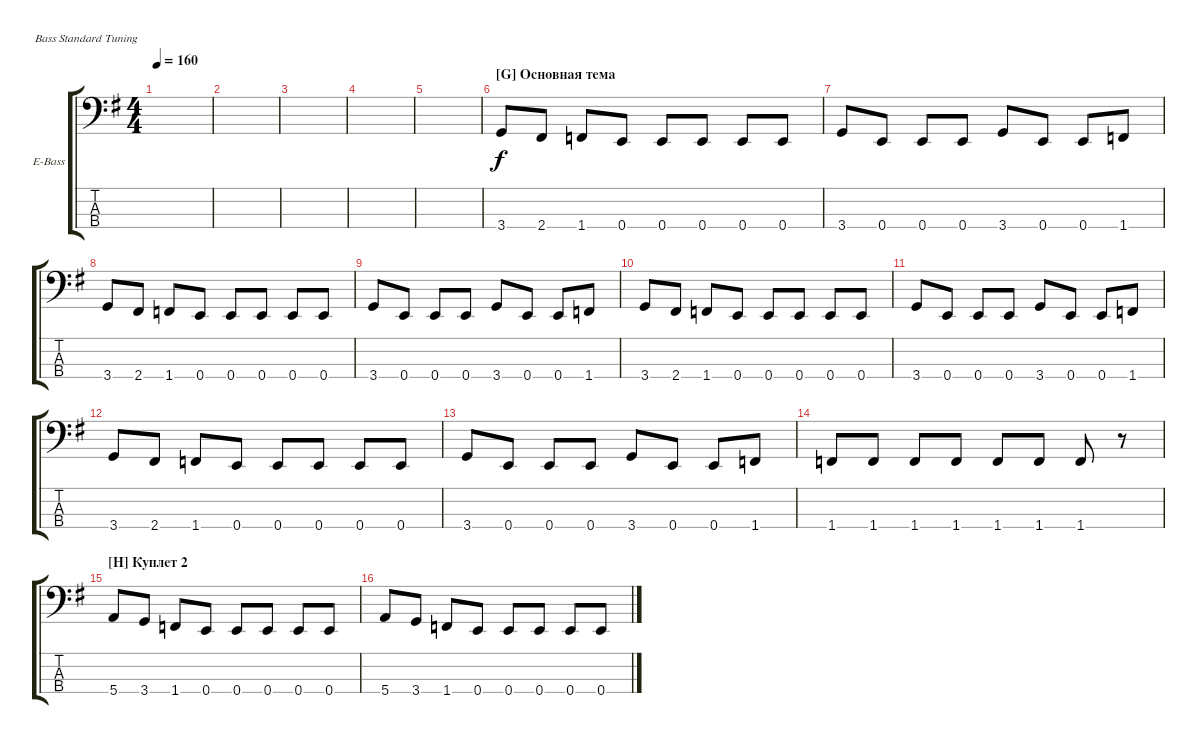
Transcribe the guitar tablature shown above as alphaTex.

\defaultSystemsLayout 4
\bracketExtendMode groupsimilarinstruments
\firstSystemTrackNameOrientation horizontal
\otherSystemsTrackNameOrientation horizontal
\track ("Electric Bass" "E-Bass") {instrument electricbassfinger}
\staff {score tabs}
\tuning (G2 D2 A1 E1)
\ts (4 4)
\tempo 160
\clef f4
\ks eminor
|
|
|
|
|
\section ("G" "Основная тема")
3.4.8 2.4.8 1.4.8 0.4.8 0.4.8 0.4.8 0.4.8 0.4.8 |
3.4.8 0.4.8 0.4.8 0.4.8 3.4.8 0.4.8 0.4.8 1.4.8 |
3.4.8 2.4.8 1.4.8 0.4.8 0.4.8 0.4.8 0.4.8 0.4.8 |
3.4.8 0.4.8 0.4.8 0.4.8 3.4.8 0.4.8 0.4.8 1.4.8 |
3.4.8 2.4.8 1.4.8 0.4.8 0.4.8 0.4.8 0.4.8 0.4.8 |
3.4.8 0.4.8 0.4.8 0.4.8 3.4.8 0.4.8 0.4.8 1.4.8 |
3.4.8 2.4.8 1.4.8 0.4.8 0.4.8 0.4.8 0.4.8 0.4.8 |
3.4.8 0.4.8 0.4.8 0.4.8 3.4.8 0.4.8 0.4.8 1.4.8 |
1.4.8 1.4.8 1.4.8 1.4.8 1.4.8 1.4.8 1.4.8 r.8 |
\section ("H" "Куплет 2")
5.4.8 3.4.8 1.4.8 0.4.8 0.4.8 0.4.8 0.4.8 0.4.8 |
5.4.8 3.4.8 1.4.8 0.4.8 0.4.8 0.4.8 0.4.8 0.4.8
